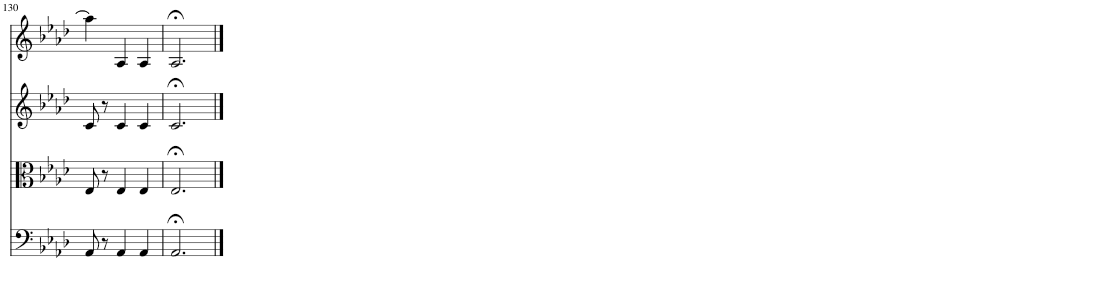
**kern	**kern	**kern	**kern
*part4	*part3	*part2	*part1
*staff4	*staff3	*staff2	*staff1
*I"Piano	*I"Piano	*I"Piano	*I"Piano
*I'Pno	*I'Pno	*I'Pno	*I'Pno
!!LO:PB:g=z
*clefF4	*clefC3	*clefG2	*clefG2
*k[b-e-a-d-]	*k[b-e-a-d-]	*k[b-e-a-d-]	*k[b-e-a-d-]
*M3/4	*M3/4	*M3/4	*M3/4
=130	=130	=130	=130
8AA-/	8E-/	8c/	4aa-\]
8r	8r	8r	.
4AA-/	4E-/	4c/	4A-/
4AA-/	4E-/	4c/	4A-/
=131	=131	=131	=131
2.AA-;</	2.E-;</	2.c;</	2.A-;</
==	==	==	==
*-	*-	*-	*-
